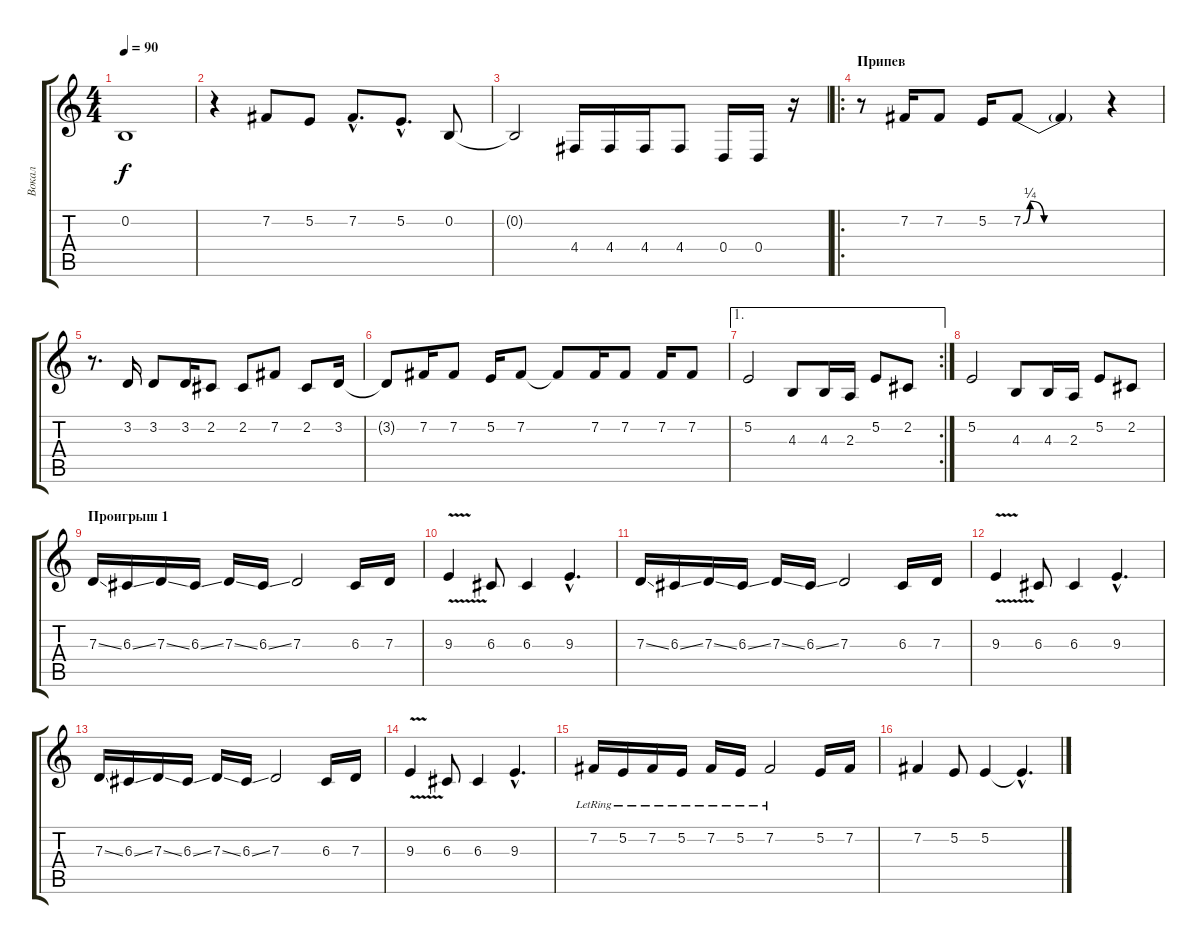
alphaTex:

\track ("Вокал" "Вокал") {instrument cello}
\staff {score tabs}
\tuning (E4 B3 G3 D3 A2 E2) {hide}
\ts (4 4)
\tempo 90
\clef g2
\ks c
0.2{t}.1{dy f} |
r.4 7.2.8 5.2.8 7.2{hac}.8{d} 5.2{hac}.8{d} 0.2.8 |
0.2{t}.2 4.4.16 4.4.16 4.4.16 4.4.8 0.4.16 0.4.16 r.16 |
\ro
\section ("" "Припев")
r.8 7.2.16 7.2.8 5.2.16 7.2{be (custom 0 0 5 1 15 0 30 0 45 0 60 0)}.8 7.2{t}.4 r.4 |
r.8{d} 3.2.16 3.2.8 3.2.16 2.2.8 2.2.8 7.2.8 2.2.8 3.2.16 |
3.2{t}.8 7.2.16 7.2.8 5.2.16 7.2.8 7.2{t}.8 7.2.16 7.2.8 7.2.16 7.2.8 |
\ae 1
\rc 2
5.2.2 4.3.8 4.3.16 2.3.16 5.2.8 2.2.8 |
5.2.2 4.3.8 4.3.16 2.3.16 5.2.8 2.2.8 |
\section ("" "Проигрыш 1")
7.3{ss}.16 6.3{ss}.16 7.3{ss}.16 6.3{ss}.16 7.3{ss}.16 6.3{ss}.16 7.3.2 6.3.16 7.3.16 |
9.3{v}.4 6.3.8 6.3.4 9.3{hac}.4{d} |
7.3{ss}.16 6.3{ss}.16 7.3{ss}.16 6.3{ss}.16 7.3{ss}.16 6.3{ss}.16 7.3.2 6.3.16 7.3.16 |
9.3{v}.4 6.3.8 6.3.4 9.3{hac}.4{d} |
7.3{ss}.16 6.3{ss}.16 7.3{ss}.16 6.3{ss}.16 7.3{ss}.16 6.3{ss}.16 7.3.2 6.3.16 7.3.16 |
9.3{v}.4 6.3.8 6.3.4 9.3{hac}.4{d} |
7.2{lr}.16 5.2{lr}.16 7.2{lr}.16 5.2{lr}.16 7.2{lr}.16 5.2{lr}.16 7.2{lr}.2 5.2.16 7.2.16 |
7.2.4 5.2.8 5.2.4 5.2{hac t}.4{d}
